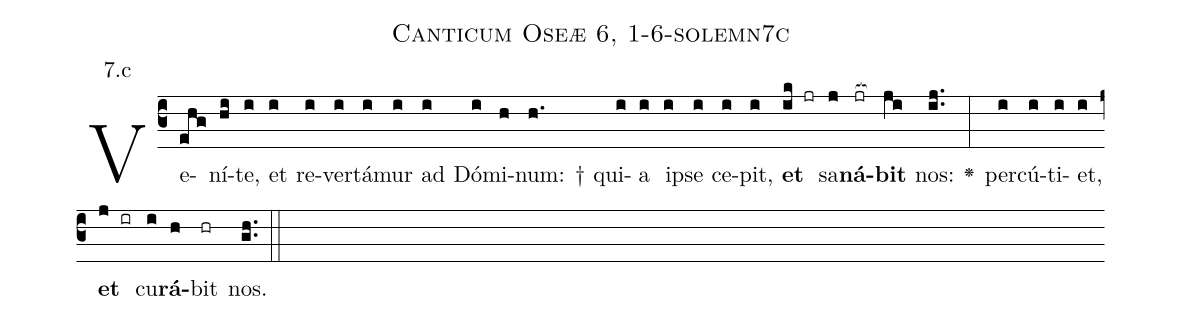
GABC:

name: Canticum Oseæ 6, 1-6-solemn7c;
annotation: 7.c;
%%
(c3)Ve(ehg)ní(hi)te,(i) et(i) re(i)ver(i)tá(i)mur(i) ad(i) Dó(i)mi(h)num: †(h.) qui(i)a(i) i(i)pse(i) ce(i)pit,(i) <b>et</b>(ik jr) sa(j)<b>ná</b>(jr[ocb:1{])<b>bit</b>(ji[ocb:0}]) nos:(ij..) <v>\greheightstar</v>(:) per(i)cú(i)ti(i)et,(i) <b>et</b>(j ir) cu(i)<b>rá</b>(h)bit(hr) nos.(gh..) (::)


%E(i) u(i) o(j) u(i) a(h) e.(gh..) (::)
